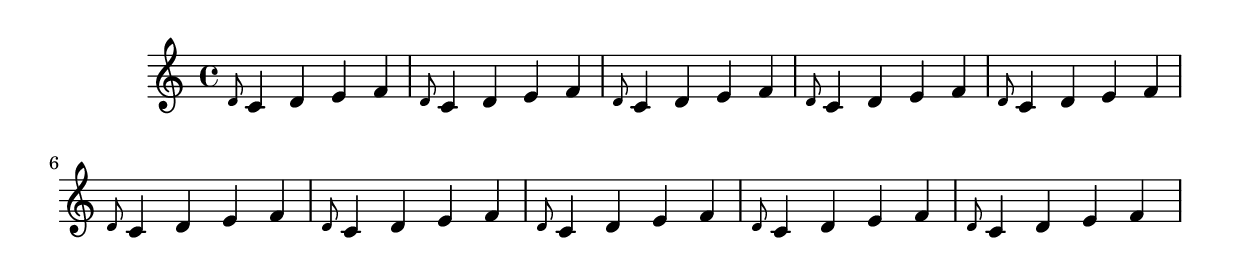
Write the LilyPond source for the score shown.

\version "2.3.22"
\header {
    texidoc = "When grace notes are entered with unfolded repeats,
line breaks take place before  grace  notes.
"
}
    

\score{
  \context Voice \relative c'{
    \repeat unfold  10 {\grace d8 c4 d e f}

  }
}

